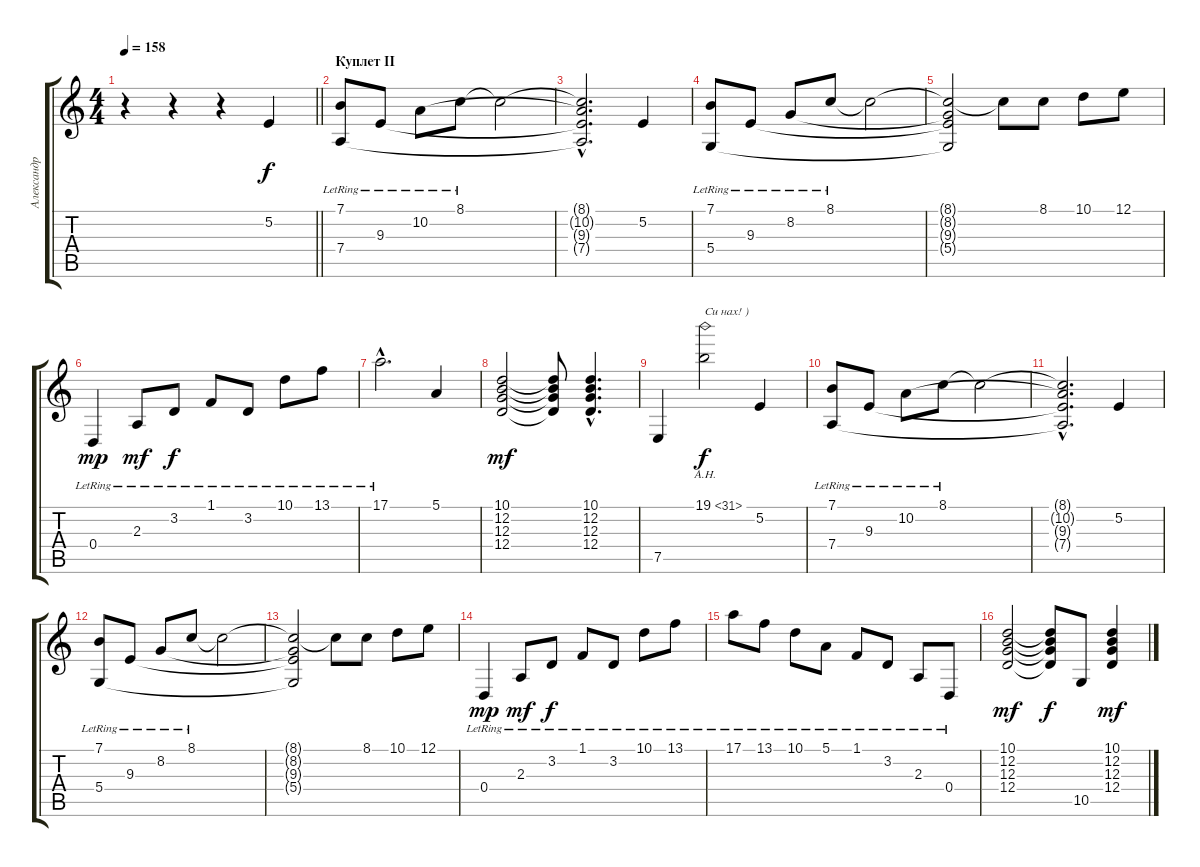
\track ("Александр \"Wish\" Андрюхин" "Александр ") {instrument acousticgrandpiano}
\staff {score tabs}
\tuning (E4 B3 G3 D3 A2 E2) {hide}
\ts (4 4)
\tempo 158
\clef g2
\barLineRight lightlight
\ks c
r.4{dy f} r.4 r.4 5.2.4 |
\section ("" "Куплет II")
(7.1{lr} 7.4{lr}).8 9.3{lr}.8 10.2{lr}.8 8.1{lr}.8 8.1{t}.2 |
(8.1{hac t} 10.2{hac t} 9.3{hac t} 7.4{hac t}).2{d} 5.2.4 |
(7.1{lr} 5.4{lr}).8 9.3{lr}.8 8.2{lr}.8 8.1{lr}.8 8.1{t}.2 |
(8.1{t} 8.2{t} 9.3{t} 5.4{t}).2 8.1{t}.8 8.1.8 10.1.8 12.1.8 |
0.4{lr}.4{dy mp} 2.3{lr}.8{dy mf} 3.2{lr}.8{dy f} 1.1{lr}.8 3.2{lr}.8 10.1{lr}.8 13.1{lr}.8 |
17.1{hac lr}.2{d} 5.1.4 |
(10.1 12.2 12.3 12.4).2{dy mf} (10.1{t} 12.2{t} 12.3{t} 12.4{t}).8 (10.1{hac} 12.2{hac} 12.3{hac} 12.4{hac}).4{d} |
7.5.4 19.1{ah 12}.2{txt "Си нах! )" dy f} 5.2.4 |
(7.1{lr} 7.4{lr}).8 9.3{lr}.8 10.2{lr}.8 8.1{lr}.8 8.1{t}.2 |
(8.1{hac t} 10.2{hac t} 9.3{hac t} 7.4{hac t}).2{d} 5.2.4 |
(7.1{lr} 5.4{lr}).8 9.3{lr}.8 8.2{lr}.8 8.1{lr}.8 8.1{t}.2 |
(8.1{t} 8.2{t} 9.3{t} 5.4{t}).2 8.1{t}.8 8.1.8 10.1.8 12.1.8 |
0.4{lr}.4{dy mp} 2.3{lr}.8{dy mf} 3.2{lr}.8{dy f} 1.1{lr}.8 3.2{lr}.8 10.1{lr}.8 13.1{lr}.8 |
17.1{lr}.8 13.1{lr}.8 10.1{lr}.8 5.1{lr}.8 1.1{lr}.8 3.2{lr}.8 2.3{lr}.8 0.4{lr}.8 |
(10.1 12.2 12.3 12.4).2{dy mf} (10.1{t} 12.2{t} 12.3{t} 12.4{t}).8{dy f} 10.5.8 (10.1 12.2 12.3 12.4).4{dy mf}
